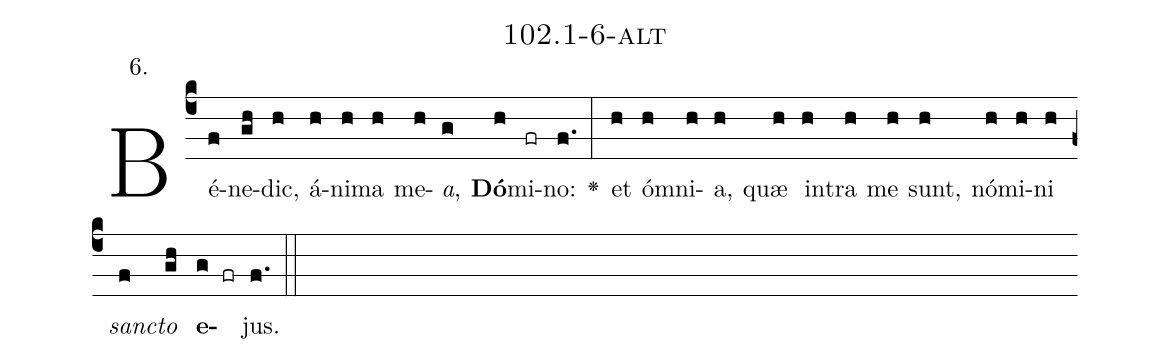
name: 102.1-6-alt;
annotation: 6.;
%%
(c4)Bé(f)ne(gh)dic,(h) á(h)ni(h)ma(h) me(h)<i>a</i>,(g) <b>Dó</b>(h)mi(fr)no:(f.) <v>\greheightstar</v>(:) et(h) óm(h)ni(h)a,(h) quæ(h) in(h)tra(h) me(h) sunt,(h) nó(h)mi(h)ni(h) <i>sanc</i>(f)<i>to</i>(gh) <b>e</b>(g fr)jus.(f.) (::)


%E(h) u(h) o(f) u(gh) a(g) e.(f.) (::)
